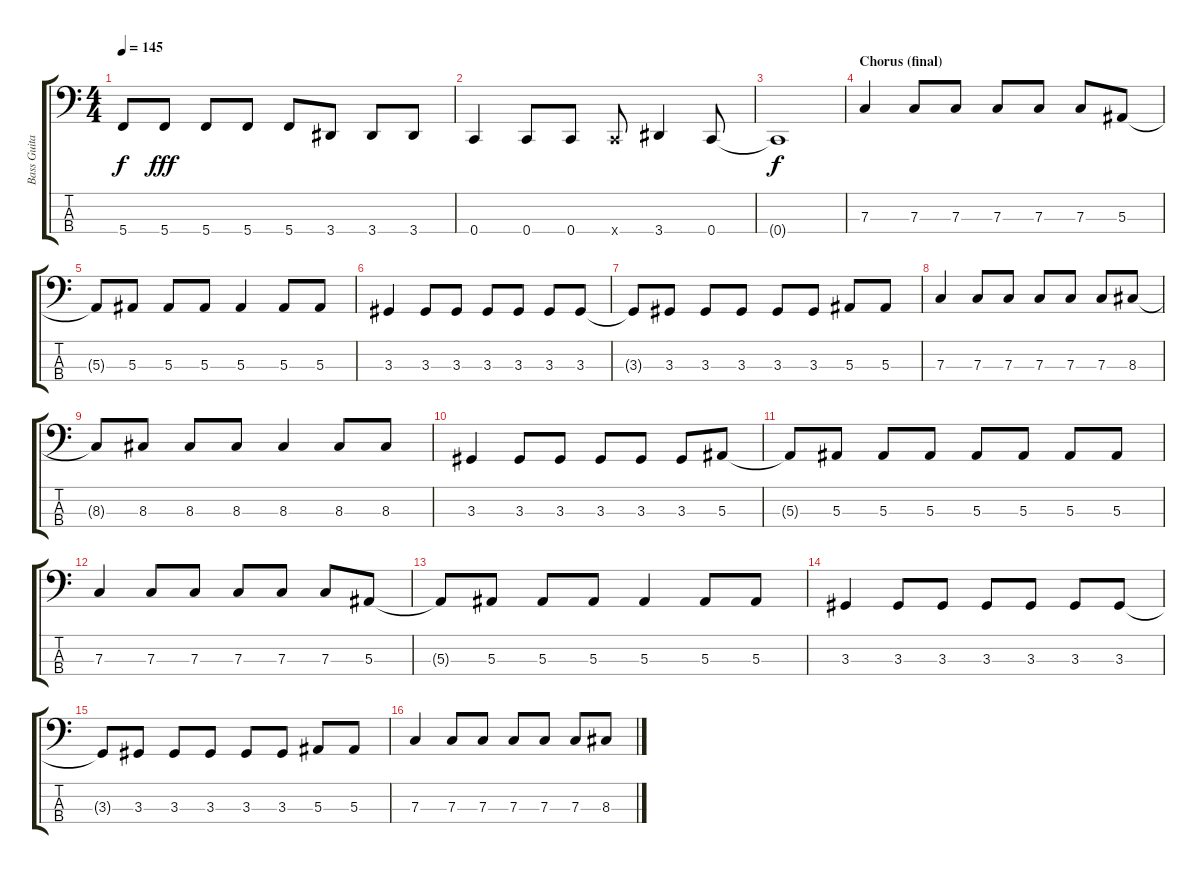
\track ("Bass Guitar" "Bass Guita") {instrument electricbassfinger}
\staff {score tabs}
\tuning (Eb2 Bb1 F1 C1) {hide}
\ts (4 4)
\tempo 145
\clef f4
\ks c
5.4{t}.8{dy f} 5.4.8{dy fff} 5.4.8 5.4.8 5.4.8 3.4.8 3.4.8 3.4.8 |
0.4.4 0.4.8 0.4.8 0.4{x}.8 3.4.4 0.4.8 |
0.4{t}.1{dy f} |
\section ("" "Chorus (final)")
7.3.4 7.3.8 7.3.8 7.3.8 7.3.8 7.3.8 5.3.8 |
5.3{t}.8 5.3.8 5.3.8 5.3.8 5.3.4 5.3.8 5.3.8 |
3.3.4 3.3.8 3.3.8 3.3.8 3.3.8 3.3.8 3.3.8 |
3.3{t}.8 3.3.8 3.3.8 3.3.8 3.3.8 3.3.8 5.3.8 5.3.8 |
7.3.4 7.3.8 7.3.8 7.3.8 7.3.8 7.3.8 8.3.8 |
8.3{t}.8 8.3.8 8.3.8 8.3.8 8.3.4 8.3.8 8.3.8 |
3.3.4 3.3.8 3.3.8 3.3.8 3.3.8 3.3.8 5.3.8 |
5.3{t}.8 5.3.8 5.3.8 5.3.8 5.3.8 5.3.8 5.3.8 5.3.8 |
7.3.4 7.3.8 7.3.8 7.3.8 7.3.8 7.3.8 5.3.8 |
5.3{t}.8 5.3.8 5.3.8 5.3.8 5.3.4 5.3.8 5.3.8 |
3.3.4 3.3.8 3.3.8 3.3.8 3.3.8 3.3.8 3.3.8 |
3.3{t}.8 3.3.8 3.3.8 3.3.8 3.3.8 3.3.8 5.3.8 5.3.8 |
7.3.4 7.3.8 7.3.8 7.3.8 7.3.8 7.3.8 8.3.8
